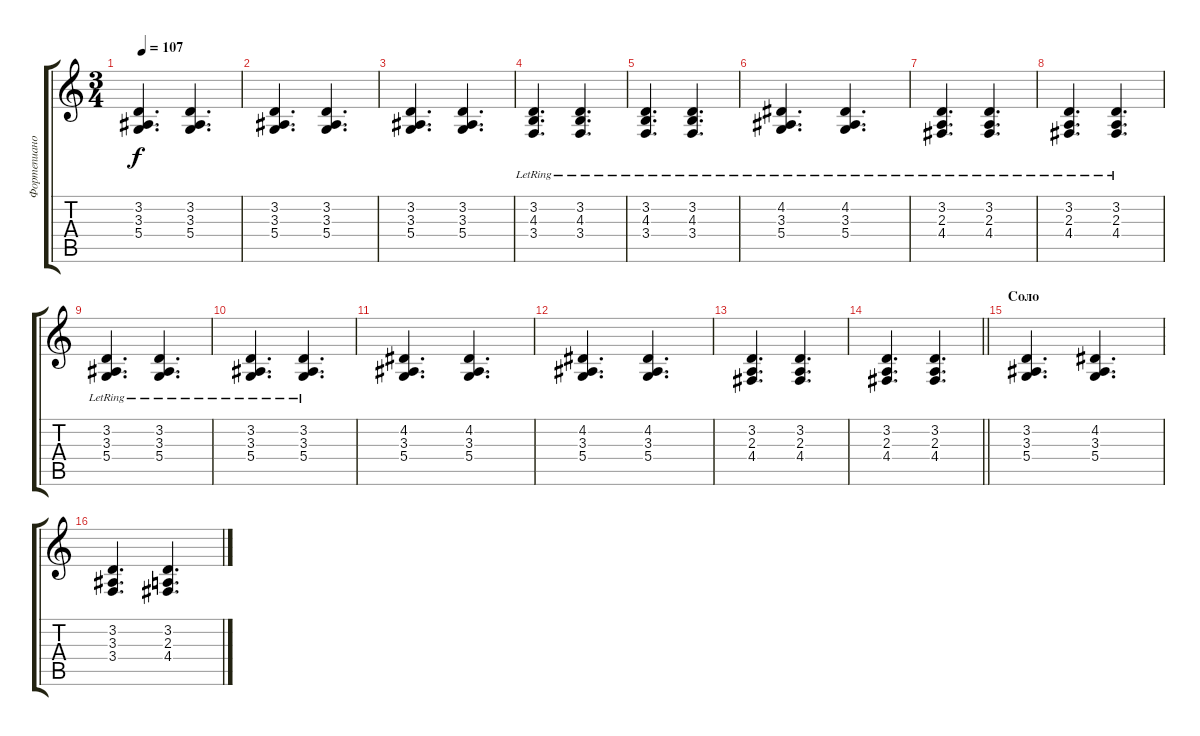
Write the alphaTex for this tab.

\track ("Фортепиано" "Фортепиано") {instrument brightacousticpiano}
\staff {score tabs}
\tuning (E4 B3 G3 D3 A2 E2) {hide}
\ts (3 4)
\tempo 107
\clef g2
\ks c
(3.2 3.3 5.4).4{d dy f} (3.2 3.3 5.4).4{d} |
(3.2 3.3 5.4).4{d} (3.2 3.3 5.4).4{d} |
(3.2 3.3 5.4).4{d} (3.2 3.3 5.4).4{d} |
(3.2{lr} 4.3{lr} 3.4{lr}).4{d} (3.2{lr} 4.3{lr} 3.4{lr}).4{d} |
(3.2{lr} 4.3{lr} 3.4{lr}).4{d} (3.2{lr} 4.3{lr} 3.4{lr}).4{d} |
(4.2{lr} 3.3{lr} 5.4{lr}).4{d} (4.2{lr} 3.3{lr} 5.4{lr}).4{d} |
(3.2{lr} 2.3{lr} 4.4{lr}).4{d} (3.2{lr} 2.3{lr} 4.4{lr}).4{d} |
(3.2{lr} 2.3{lr} 4.4{lr}).4{d} (3.2{lr} 2.3{lr} 4.4{lr}).4{d} |
(3.2{lr} 3.3{lr} 5.4{lr}).4{d} (3.2{lr} 3.3{lr} 5.4{lr}).4{d} |
(3.2{lr} 3.3{lr} 5.4{lr}).4{d} (3.2{lr} 3.3{lr} 5.4{lr}).4{d} |
(4.2 3.3 5.4).4{d} (4.2 3.3 5.4).4{d} |
(4.2 3.3 5.4).4{d} (4.2 3.3 5.4).4{d} |
(3.2 2.3 4.4).4{d} (3.2 2.3 4.4).4{d} |
\barLineRight lightlight
(3.2 2.3 4.4).4{d} (3.2 2.3 4.4).4{d} |
\section ("" "Соло")
(3.2 3.3 5.4).4{d} (4.2 3.3 5.4).4{d} |
(3.2 3.3 3.4).4{d} (3.2 2.3 4.4).4{d}
